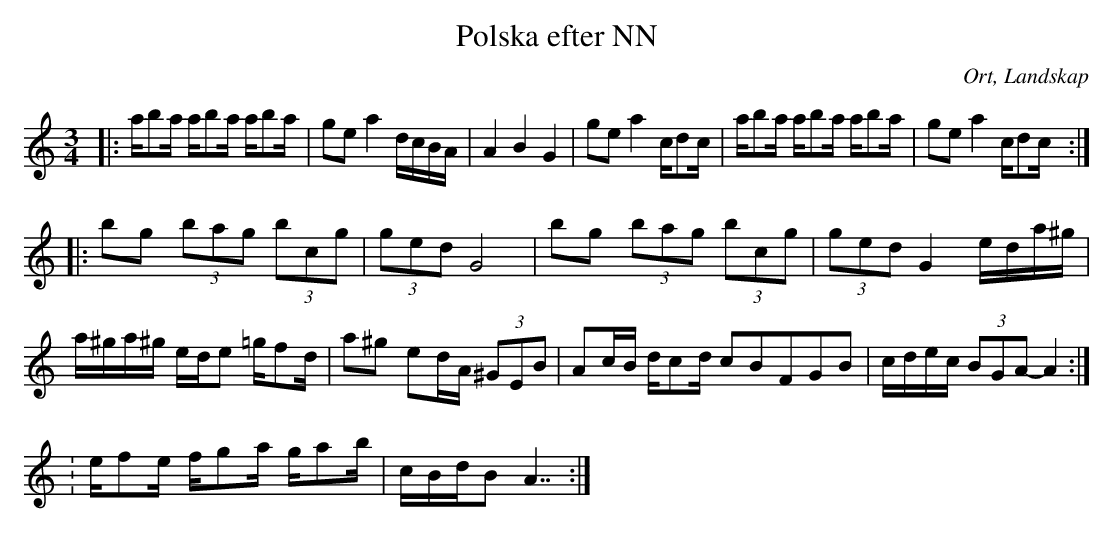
X:1
T:Polska efter NN
O:Ort, Landskap
M:3/4
L:1/8
K:C
|: a/ba/ a/ba/ a/ba/ | ge a2 d/c/B/A/| A2 B2 G2 | ge a2 c/dc/| a/ba/ a/ba/ a/ba/|ge a2 c/dc/:|
|:bg (3bag (3bcg| (3ged G4 |bg (3bag (3bcg| (3ged G2 e/d/a/^g/| a/^g/a/^g/ e/d/e =g/fd/ |a^g ed/A/ (3^GEB| Ac/B/ d/cd/ c2/5B2/5F2/5G2/5B2/5|  c/d/e/c/ (3BGA-A2 :|
:e/fe/ f/ga/ g/ab/ | c/B/d/B A7/2:|
